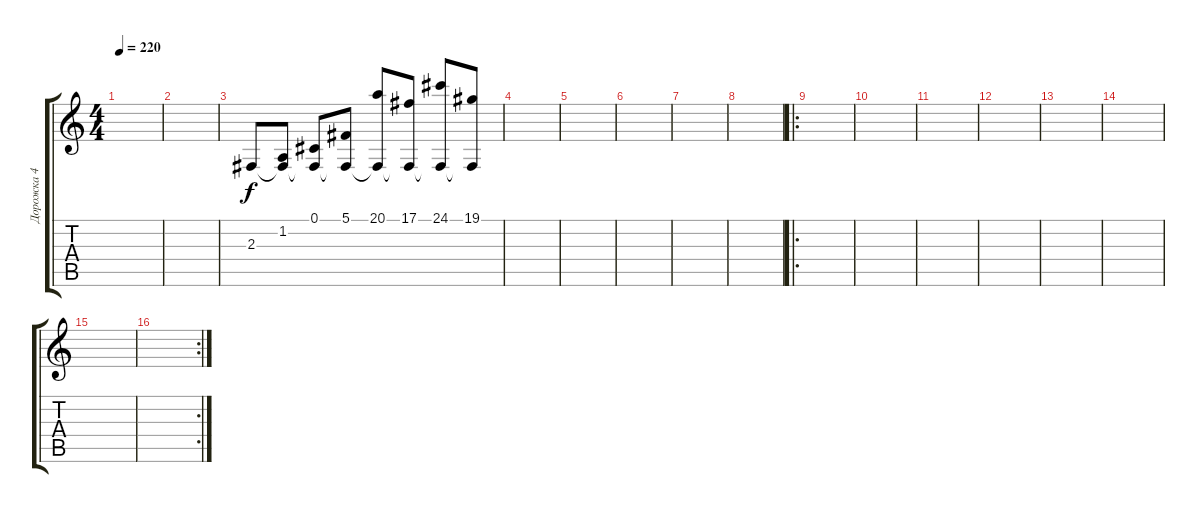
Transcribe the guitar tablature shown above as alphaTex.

\track ("Дорожка 4" "Дорожка 4") {instrument acousticgrandpiano}
\staff {score tabs}
\tuning (Db4 Ab3 E3 B2 Gb2 B1) {hide}
\ts (4 4)
\tempo 220
\clef g2
\ks c
|
|
2.3.8 (1.2 2.3{t}).8 (0.1 2.3{t}).8 (5.1 2.3{t}).8 (20.1 2.3{t}).8 (17.1 2.3{t}).8 (24.1 2.3{t}).8 (19.1 2.3{t}).8 |
|
|
|
|
|
\ro
|
|
|
|
|
|
|
\rc 2
